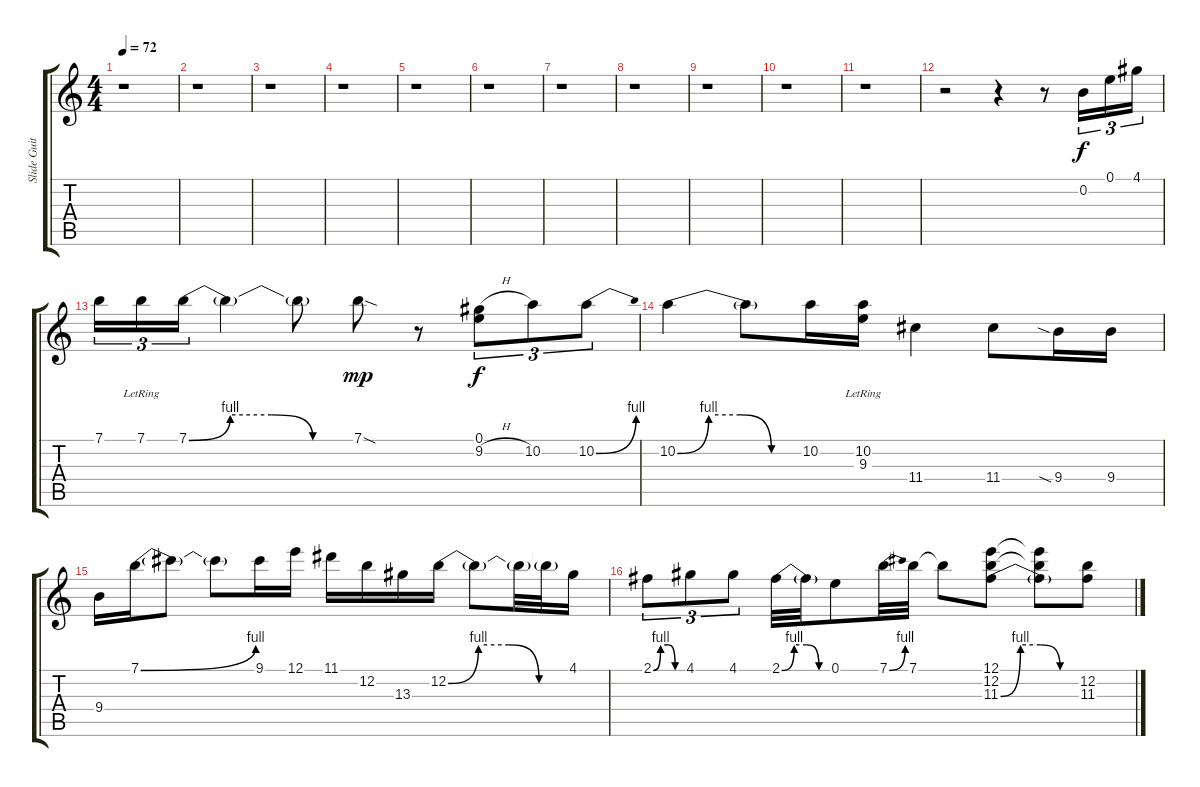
\track ("Slide Guitar" "Slide Guit") {instrument electricguitarclean}
\staff {score tabs}
\tuning (E4 B3 G3 D3 A2 E2) {hide}
\ts (4 4)
\tempo 72
\clef g2
\ks c
r.1{dy f} |
r.1 |
r.1 |
r.1 |
r.1 |
r.1 |
r.1 |
r.1 |
r.1 |
r.1 |
r.1 |
r.2{instrument electricguitarjazz} r.4 r.8 0.2.16{tu (3 2)} 0.1.16{tu (3 2)} 4.1.16{tu (3 2)} |
7.1.16{tu (3 2)} 7.1{lr}.16{tu (3 2)} 7.1{be (custom 0 0 15 4 30 4 45 0 60 0)}.16{tu (3 2)} 7.1{t}.4 7.1{t}.8 7.1{sod}.8{dy mp} r.8 (0.1 9.2{h}).8{tu (3 2) dy f} 10.2.8{tu (3 2)} 10.2{be (bend 0 0 60 4)}.8{tu (3 2)} |
10.2{be (custom 0 0 15 4 30 4 45 0 60 0)}.4 10.2{t}.8 10.2.16 (10.2 9.3{lr}).16 11.4.4 11.4.8 9.4{sia}.16 9.4.16 |
9.4.16 7.1{be (bend 0 0 60 4)}.16 7.1{t}.8 7.1{t}.8 9.1.16 12.1.16 11.1.16 12.2.16 13.3.16 12.2{be (custom 0 0 15 4 30 4 45 0 60 0)}.16 12.2{t}.8 12.2{t}.32 12.2{t}.32 4.1.16 |
2.1{be (custom 0 0 15 4 30 4 45 0 60 0)}.8{tu (3 2)} 4.1.8{tu (3 2)} 4.1.8{tu (3 2)} 2.1{be (custom 0 0 15 4 30 4 45 0 60 0)}.32 2.1{t}.32 0.1.8 7.1{be (bend 0 0 60 4)}.32 7.1.32 7.1{t}.8 (12.1 12.2 11.3{be (custom 0 0 15 4 30 4 45 0 60 0)}).8 (12.1{t} 12.2{t} 11.3{t}).8 (12.2 11.3).8
